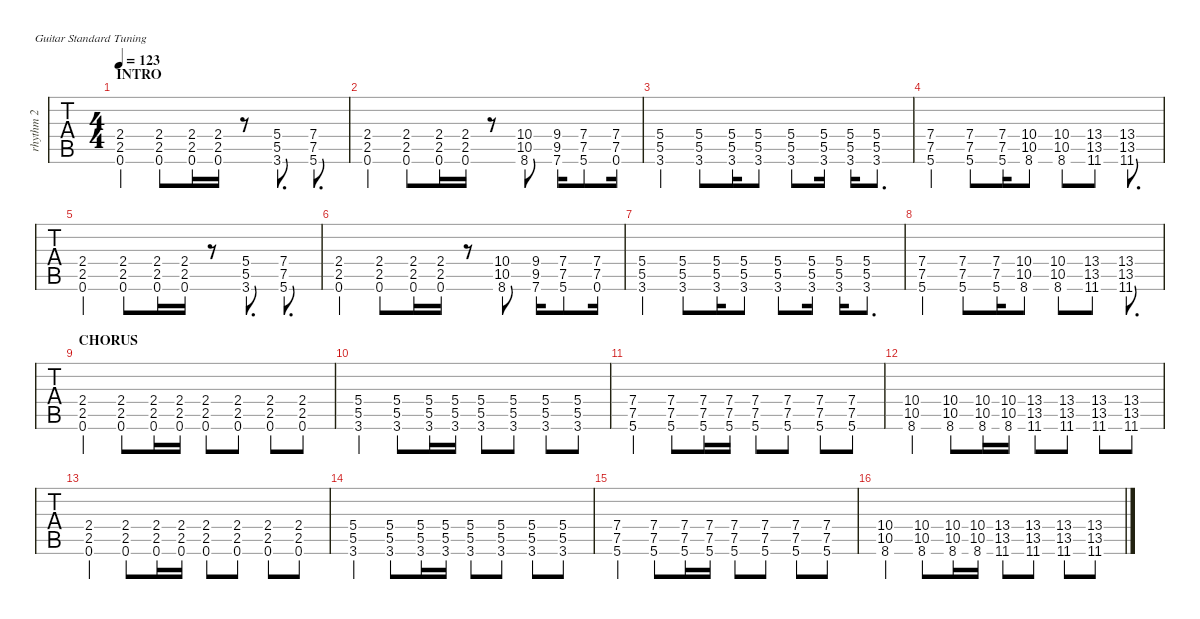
\defaultSystemsLayout 4
\hideDynamics
\bracketExtendMode nobrackets
\otherSystemsTrackNameOrientation horizontal
\track ("Rhythm 2" "rhythm 2") {instrument distortionguitar}
\staff {tabs}
\tuning (E4 B3 G3 D3 A2 E2)
\ts (4 4)
\section ("" "INTRO")
\tempo 123
\clef g2
\ks c
(0.6 2.5 2.4).4{dy mf instrument distortionguitar} (0.6 2.5 2.4).8 (0.6 2.5 2.4).16 (0.6 2.5 2.4).16 r.8 (3.6 5.5 5.4).8{d} (5.6 7.5 7.4).8{d} |
(0.6 2.5 2.4).4 (0.6 2.5 2.4).8 (0.6 2.5 2.4).16 (0.6 2.5 2.4).16 r.8 (8.6 10.5 10.4).8 (7.6 9.5{acc #} 9.4).16 (5.6 7.5 7.4).8 (0.6 7.5 7.4).16 |
(3.6 5.5 5.4).4 (3.6 5.5 5.4).8 (3.6 5.5 5.4).16 (3.6 5.5 5.4).8 (3.6 5.5 5.4).8 (3.6 5.5 5.4).16 (3.6 5.5 5.4).16 (3.6 5.5 5.4).8{d} |
(5.6 7.5 7.4).4 (5.6 7.5 7.4).8 (5.6 7.5 7.4).16 (8.6 10.5 10.4).8 (8.6 10.5 10.4).8 (11.6{acc #} 13.5{acc #} 13.4{acc #}).8 (11.6{acc #} 13.5{acc #} 13.4{acc #}).8{d} |
(0.6 2.5 2.4).4 (0.6 2.5 2.4).8 (0.6 2.5 2.4).16 (0.6 2.5 2.4).16 r.8 (3.6 5.5 5.4).8{d} (5.6 7.5 7.4).8{d} |
(0.6 2.5 2.4).4 (0.6 2.5 2.4).8 (0.6 2.5 2.4).16 (0.6 2.5 2.4).16 r.8 (8.6 10.5 10.4).8 (7.6 9.5{acc #} 9.4).16 (5.6 7.5 7.4).8 (0.6 7.5 7.4).16 |
(3.6 5.5 5.4).4 (3.6 5.5 5.4).8 (3.6 5.5 5.4).16 (3.6 5.5 5.4).8 (3.6 5.5 5.4).8 (3.6 5.5 5.4).16 (3.6 5.5 5.4).16 (3.6 5.5 5.4).8{d} |
(5.6 7.5 7.4).4 (5.6 7.5 7.4).8 (5.6 7.5 7.4).16 (8.6 10.5 10.4).8 (8.6 10.5 10.4).8 (11.6{acc #} 13.5{acc #} 13.4{acc #}).8 (11.6{acc #} 13.5{acc #} 13.4{acc #}).8{d} |
\section ("" "CHORUS")
(0.6 2.5 2.4).4 (0.6 2.5 2.4).8 (0.6 2.5 2.4).16 (0.6 2.5 2.4).16 (0.6 2.5 2.4).8 (0.6 2.5 2.4).8 (0.6 2.5 2.4).8 (0.6 2.5 2.4).8 |
(3.6 5.5 5.4).4 (3.6 5.5 5.4).8 (3.6 5.5 5.4).16 (3.6 5.5 5.4).16 (3.6 5.5 5.4).8 (3.6 5.5 5.4).8 (3.6 5.5 5.4).8 (3.6 5.5 5.4).8 |
(5.6 7.5 7.4).4 (5.6 7.5 7.4).8 (5.6 7.5 7.4).16 (5.6 7.5 7.4).16 (5.6 7.5 7.4).8 (5.6 7.5 7.4).8 (5.6 7.5 7.4).8 (5.6 7.5 7.4).8 |
(8.6 10.5 10.4).4 (8.6 10.5 10.4).8 (8.6 10.5 10.4).16 (8.6 10.5 10.4).16 (11.6{acc #} 13.5{acc #} 13.4{acc #}).8 (11.6{acc #} 13.5{acc #} 13.4{acc #}).8 (11.6{acc #} 13.5{acc #} 13.4{acc #}).8 (11.6{acc #} 13.5{acc #} 13.4{acc #}).8 |
(0.6 2.5 2.4).4 (0.6 2.5 2.4).8 (0.6 2.5 2.4).16 (0.6 2.5 2.4).16 (0.6 2.5 2.4).8 (0.6 2.5 2.4).8 (0.6 2.5 2.4).8 (0.6 2.5 2.4).8 |
(3.6 5.5 5.4).4 (3.6 5.5 5.4).8 (3.6 5.5 5.4).16 (3.6 5.5 5.4).16 (3.6 5.5 5.4).8 (3.6 5.5 5.4).8 (3.6 5.5 5.4).8 (3.6 5.5 5.4).8 |
(5.6 7.5 7.4).4 (5.6 7.5 7.4).8 (5.6 7.5 7.4).16 (5.6 7.5 7.4).16 (5.6 7.5 7.4).8 (5.6 7.5 7.4).8 (5.6 7.5 7.4).8 (5.6 7.5 7.4).8 |
(8.6 10.5 10.4).4 (8.6 10.5 10.4).8 (8.6 10.5 10.4).16 (8.6 10.5 10.4).16 (11.6{acc #} 13.5{acc #} 13.4{acc #}).8 (11.6{acc #} 13.5{acc #} 13.4{acc #}).8 (11.6{acc #} 13.5{acc #} 13.4{acc #}).8 (11.6{acc #} 13.5{acc #} 13.4{acc #}).8
